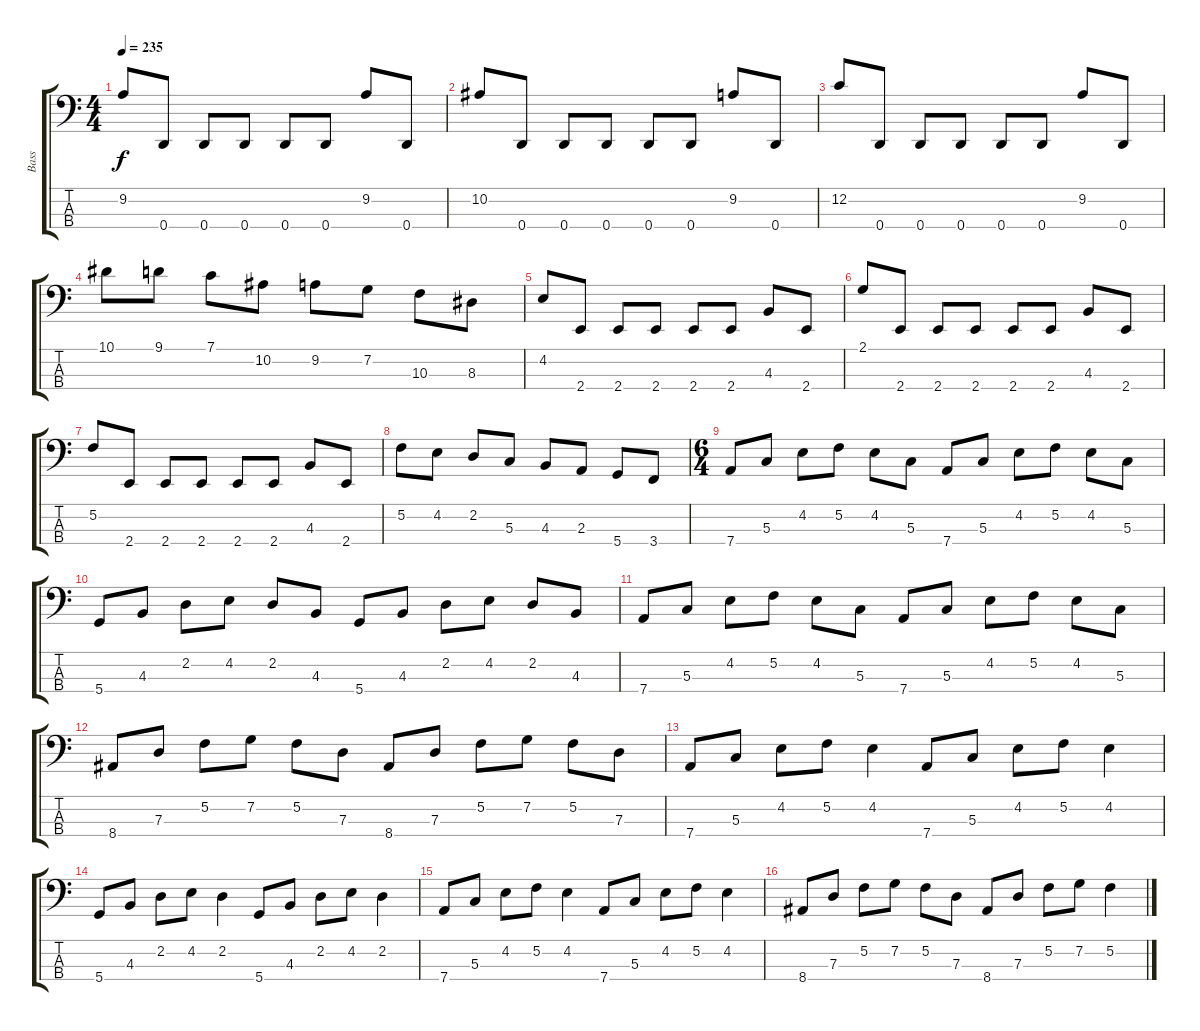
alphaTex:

\track ("Bass" "Bass") {instrument electricbassfinger}
\staff {score tabs}
\tuning (F2 C2 G1 D1) {hide}
\ts (4 4)
\tempo 235
\clef f4
\ks c
9.2.8{dy f} 0.4.8 0.4.8 0.4.8 0.4.8 0.4.8 9.2.8 0.4.8 |
10.2.8 0.4.8 0.4.8 0.4.8 0.4.8 0.4.8 9.2.8 0.4.8 |
12.2.8 0.4.8 0.4.8 0.4.8 0.4.8 0.4.8 9.2.8 0.4.8 |
10.1.8 9.1.8 7.1.8 10.2.8 9.2.8 7.2.8 10.3.8 8.3.8 |
4.2.8 2.4.8 2.4.8 2.4.8 2.4.8 2.4.8 4.3.8 2.4.8 |
2.1.8 2.4.8 2.4.8 2.4.8 2.4.8 2.4.8 4.3.8 2.4.8 |
5.2.8 2.4.8 2.4.8 2.4.8 2.4.8 2.4.8 4.3.8 2.4.8 |
5.2.8 4.2.8 2.2.8 5.3.8 4.3.8 2.3.8 5.4.8 3.4.8 |
\ts (6 4)
7.4.8 5.3.8 4.2.8 5.2.8 4.2.8 5.3.8 7.4.8 5.3.8 4.2.8 5.2.8 4.2.8 5.3.8 |
5.4.8 4.3.8 2.2.8 4.2.8 2.2.8 4.3.8 5.4.8 4.3.8 2.2.8 4.2.8 2.2.8 4.3.8 |
7.4.8 5.3.8 4.2.8 5.2.8 4.2.8 5.3.8 7.4.8 5.3.8 4.2.8 5.2.8 4.2.8 5.3.8 |
8.4.8 7.3.8 5.2.8 7.2.8 5.2.8 7.3.8 8.4.8 7.3.8 5.2.8 7.2.8 5.2.8 7.3.8 |
7.4.8 5.3.8 4.2.8 5.2.8 4.2.4 7.4.8 5.3.8 4.2.8 5.2.8 4.2.4 |
5.4.8 4.3.8 2.2.8 4.2.8 2.2.4 5.4.8 4.3.8 2.2.8 4.2.8 2.2.4 |
7.4.8 5.3.8 4.2.8 5.2.8 4.2.4 7.4.8 5.3.8 4.2.8 5.2.8 4.2.4 |
8.4.8 7.3.8 5.2.8 7.2.8 5.2.8 7.3.8 8.4.8 7.3.8 5.2.8 7.2.8 5.2.4
